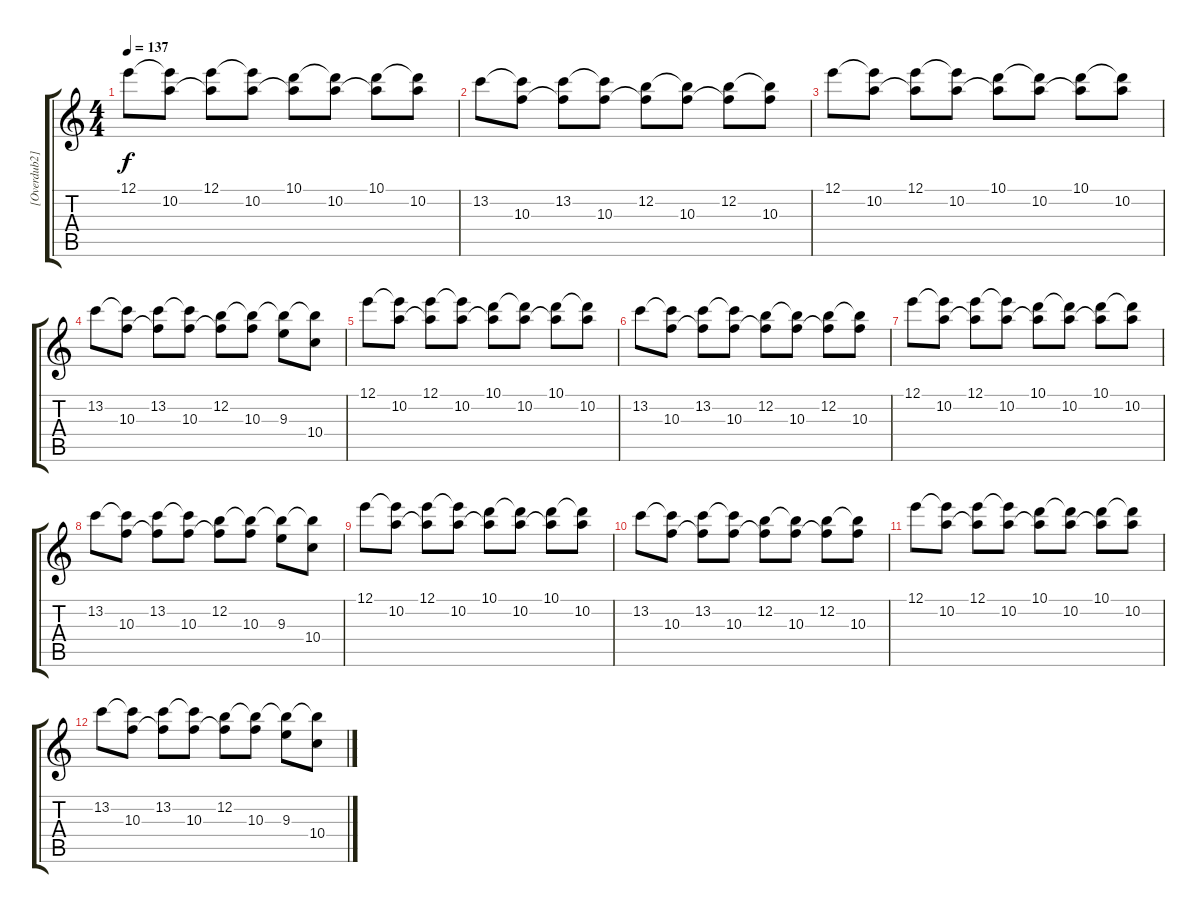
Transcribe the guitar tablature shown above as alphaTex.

\track ("[Overdub2]" "[Overdub2]") {instrument distortionguitar}
\staff {score tabs}
\tuning (E4 B3 G3 D3 A2 E2) {hide}
\ts (4 4)
\tempo 137
\clef g2
\ks c
12.1.8{dy f volume 14 balance 15 instrument distortionguitar} (12.1{t} 10.2).8 (12.1 10.2{t}).8 (12.1{t} 10.2).8 (10.1 10.2{t}).8 (10.1{t} 10.2).8 (10.1 10.2{t}).8 (10.1{t} 10.2).8 |
13.2.8 (13.2{t} 10.3).8 (13.2 10.3{t}).8 (13.2{t} 10.3).8 (12.2 10.3{t}).8 (12.2{t} 10.3).8 (12.2 10.3{t}).8 (12.2{t} 10.3).8 |
12.1.8 (12.1{t} 10.2).8 (12.1 10.2{t}).8 (12.1{t} 10.2).8 (10.1 10.2{t}).8 (10.1{t} 10.2).8 (10.1 10.2{t}).8 (10.1{t} 10.2).8 |
13.2.8 (13.2{t} 10.3).8 (13.2 10.3{t}).8 (13.2{t} 10.3).8 (12.2 10.3{t}).8 (12.2{t} 10.3).8 (12.2{t} 9.3).8 (12.2{t} 10.4).8 |
12.1.8 (12.1{t} 10.2).8 (12.1 10.2{t}).8 (12.1{t} 10.2).8 (10.1 10.2{t}).8 (10.1{t} 10.2).8 (10.1 10.2{t}).8 (10.1{t} 10.2).8 |
13.2.8 (13.2{t} 10.3).8 (13.2 10.3{t}).8 (13.2{t} 10.3).8 (12.2 10.3{t}).8 (12.2{t} 10.3).8 (12.2 10.3{t}).8 (12.2{t} 10.3).8 |
12.1.8 (12.1{t} 10.2).8 (12.1 10.2{t}).8 (12.1{t} 10.2).8 (10.1 10.2{t}).8 (10.1{t} 10.2).8 (10.1 10.2{t}).8 (10.1{t} 10.2).8 |
13.2.8 (13.2{t} 10.3).8 (13.2 10.3{t}).8 (13.2{t} 10.3).8 (12.2 10.3{t}).8 (12.2{t} 10.3).8 (12.2{t} 9.3).8 (12.2{t} 10.4).8 |
12.1.8 (12.1{t} 10.2).8 (12.1 10.2{t}).8 (12.1{t} 10.2).8 (10.1 10.2{t}).8 (10.1{t} 10.2).8 (10.1 10.2{t}).8 (10.1{t} 10.2).8 |
13.2.8 (13.2{t} 10.3).8 (13.2 10.3{t}).8 (13.2{t} 10.3).8 (12.2 10.3{t}).8 (12.2{t} 10.3).8 (12.2 10.3{t}).8 (12.2{t} 10.3).8 |
12.1.8 (12.1{t} 10.2).8 (12.1 10.2{t}).8 (12.1{t} 10.2).8 (10.1 10.2{t}).8 (10.1{t} 10.2).8 (10.1 10.2{t}).8 (10.1{t} 10.2).8 |
13.2.8 (13.2{t} 10.3).8 (13.2 10.3{t}).8 (13.2{t} 10.3).8 (12.2 10.3{t}).8 (12.2{t} 10.3).8 (12.2{t} 9.3).8 (12.2{t} 10.4).8
